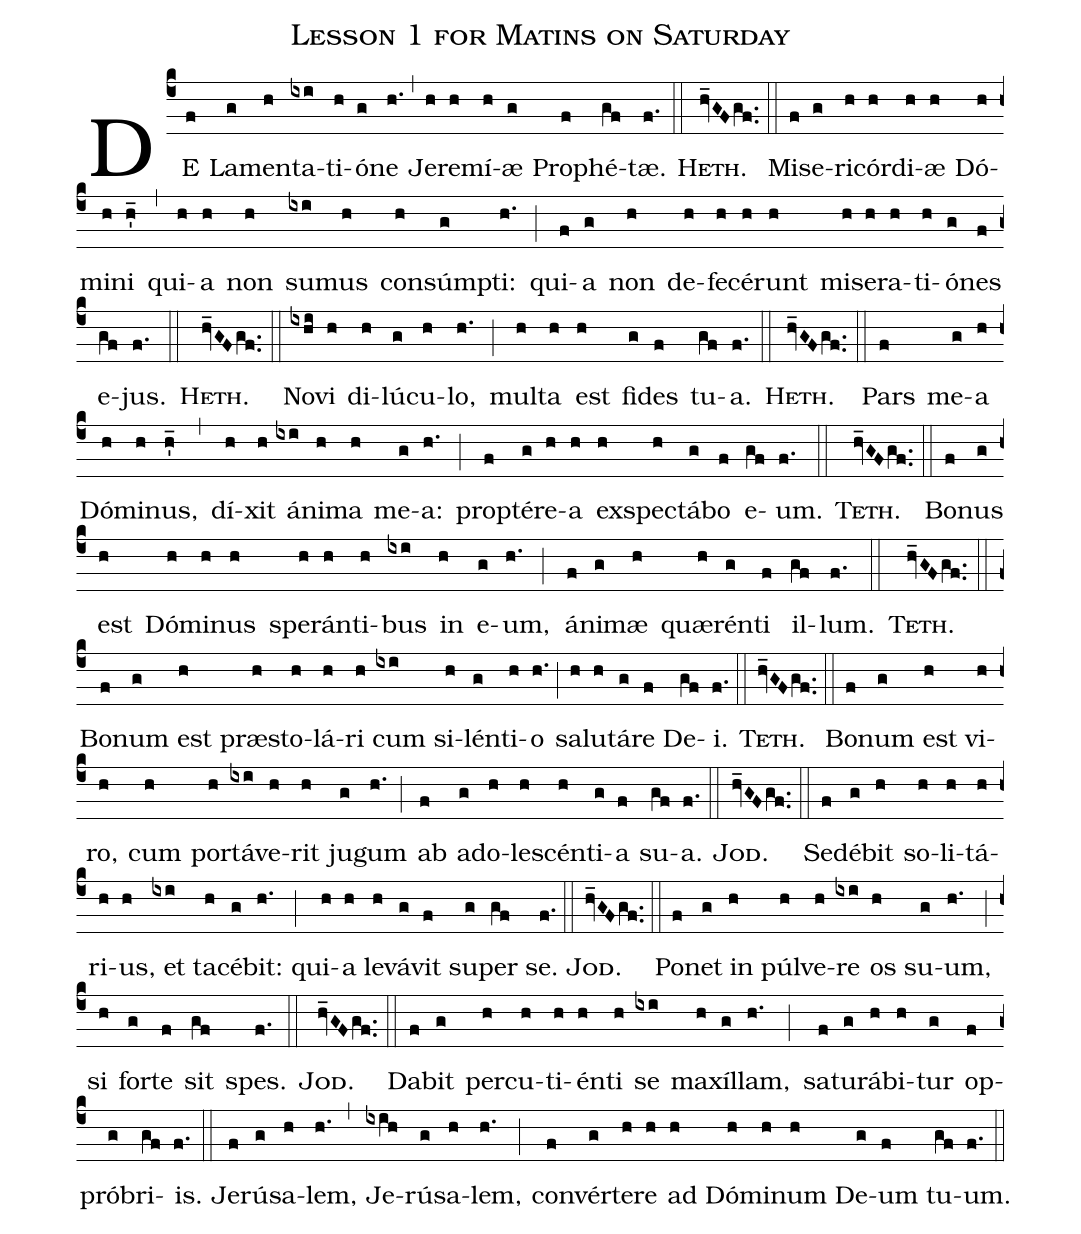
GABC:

name: Lesson 1 for Matins on Saturday;
%%
(c4)DE(f) La(g)men(h)ta(ixi)ti(h)ó(g)ne(h.) (,) Je(h)re(h)mí(h)æ(g) Pro(f)phé(gf)tæ.(f.) (::)
<sc>Heth</sc>.(hv_GFgf..) (::)
Mi(f)se(g)ri(h)cór(h)di(h)æ(h) Dó(h)mi(h)ni(h'_) (,) qui(h)a(h) non(h) su(ixi)mus(h) con(h)súm(g)pti:(h.) (;) qui(f)a(g) non(h) de(h)fe(h)cé(h)runt(h) mi(h)se(h)ra(h)ti(h)ó(g)nes(f) e(gf)jus.(f.) (::)

<sc>Heth</sc>.(hv_GFgf..) (::)
No(ixhi)vi(h) di(h)lú(g)cu(h)lo,(h.) (;) mul(h)ta(h) est(h) fi(g)des(f) tu(gf)a.(f.) (::)

<sc>Heth</sc>.(hv_GFgf..) (::)
Pars(f) me(g)a(h) Dó(h)mi(h)nus,(h'_) (,) dí(h)xit(h) á(ixi)ni(h)ma(h) me(g)a:(h.) (;) prop(f)té(g)re(h)a(h) ex(h)spe(h)ctá(g)bo(f) e(gf)um.(f.) (::)

<sc>Teth</sc>.(hv_GFgf..) (::)
Bo(f)nus(g) est(h) Dó(h)mi(h)nus(h) spe(h)rán(h)ti(h)bus(ixi) in(h) e(g)um,(h.) (;) á(f)ni(g)mæ(h) quæ(h)rén(g)ti(f) il(gf)lum.(f.) (::)

<sc>Teth</sc>.(hv_GFgf..) (::)
Bo(f)num(g) est(h) præ(h)sto(h)lá(h)ri(h) cum(ixi) si(h)lén(g)ti(h)o(h.) (;) sa(h)lu(h)tá(g)re(f) De(gf)i.(f.) (::)

<sc>Teth</sc>.(hv_GFgf..) (::)
Bo(f)num(g) est(h) vi(h)ro,(h) cum(h) por(h)tá(ixi)ve(h)rit(h) ju(g)gum(h.) (;) ab(f) ad(g)o(h)le(h)scén(h)ti(g)a(f) su(gf)a.(f.) (::)

<sc>Jod</sc>.(hv_GFgf..) (::)
Se(f)dé(g)bit(h) so(h)li(h)tá(h)ri(h)us,(h) et(ixi) ta(h)cé(g)bit:(h.) (;) qui(h)a(h) le(h)vá(g)vit(f) su(g)per(gf) se.(f.) (::)

<sc>Jod</sc>.(hv_GFgf..) (::)
Po(f)net(g) in(h) púl(h)ve(h)re(ixi) os(h) su(g)um,(h.) (;) si(h) for(g)te(f) sit(gf) spes.(f.) (::)

<sc>Jod</sc>.(hv_GFgf..) (::)
Da(f)bit(g) per(h)cu(h)ti(h)én(h)ti(h) se(ixi) ma(h)xíl(g)lam,(h.) (;) sa(f)tu(g)rá(h)bi(h)tur(g) op(f)pró(g)bri(gf)is.(f.) (::)
Je(f)rú(g)sa(h)lem,(h.) (,) Je(ixih)rú(g)sa(h)lem,(h.) (;) con(f)vér(g)te(h)re(h) ad(h) Dó(h)mi(h)num(h) De(g)um(f) tu(gf)um.(f.) (::)
